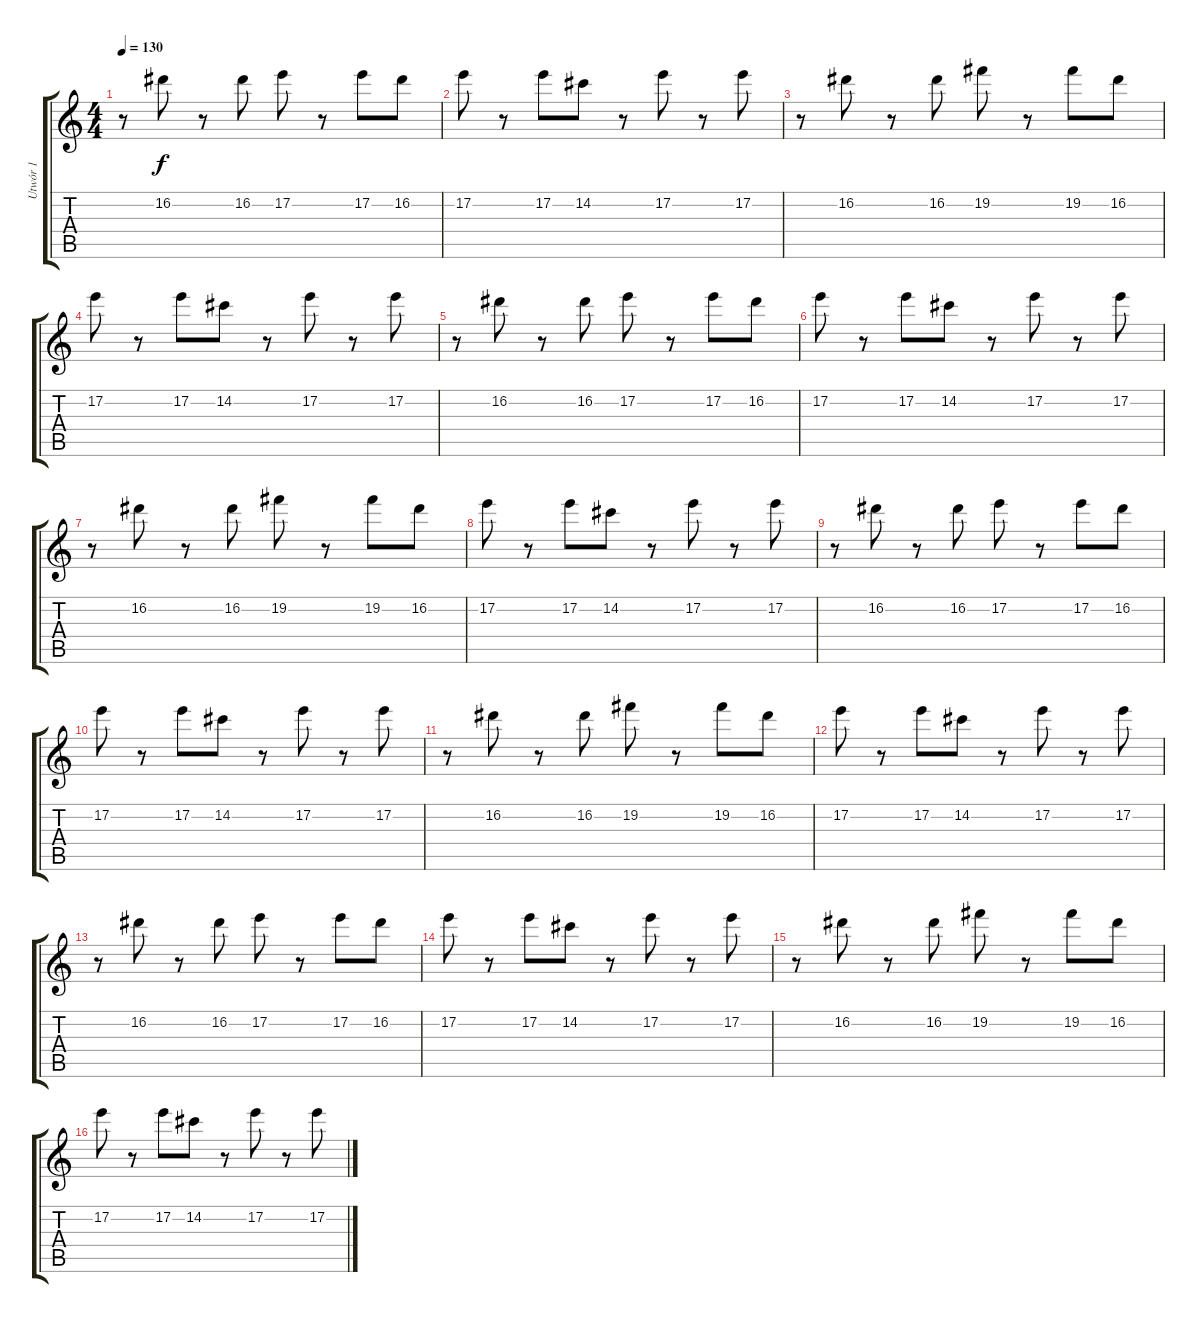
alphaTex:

\track ("Utwór 1" "Utwór 1") {instrument overdrivenguitar}
\staff {score tabs}
\tuning (E4 B3 G3 D3 A2 E2) {hide}
\ts (4 4)
\tempo 130
\clef g2
\ks c
r.8{dy f} 16.2.8 r.8 16.2.8 17.2.8 r.8 17.2.8 16.2.8 |
17.2.8 r.8 17.2.8 14.2.8 r.8 17.2.8 r.8 17.2.8 |
r.8 16.2.8 r.8 16.2.8 19.2.8 r.8 19.2.8 16.2.8 |
17.2.8 r.8 17.2.8 14.2.8 r.8 17.2.8 r.8 17.2.8 |
r.8 16.2.8 r.8 16.2.8 17.2.8 r.8 17.2.8 16.2.8 |
17.2.8 r.8 17.2.8 14.2.8 r.8 17.2.8 r.8 17.2.8 |
r.8 16.2.8 r.8 16.2.8 19.2.8 r.8 19.2.8 16.2.8 |
17.2.8 r.8 17.2.8 14.2.8 r.8 17.2.8 r.8 17.2.8 |
r.8 16.2.8 r.8 16.2.8 17.2.8 r.8 17.2.8 16.2.8 |
17.2.8 r.8 17.2.8 14.2.8 r.8 17.2.8 r.8 17.2.8 |
r.8 16.2.8 r.8 16.2.8 19.2.8 r.8 19.2.8 16.2.8 |
17.2.8 r.8 17.2.8 14.2.8 r.8 17.2.8 r.8 17.2.8 |
r.8 16.2.8 r.8 16.2.8 17.2.8 r.8 17.2.8 16.2.8 |
17.2.8 r.8 17.2.8 14.2.8 r.8 17.2.8 r.8 17.2.8 |
r.8 16.2.8 r.8 16.2.8 19.2.8 r.8 19.2.8 16.2.8 |
17.2.8 r.8 17.2.8 14.2.8 r.8 17.2.8 r.8 17.2.8
